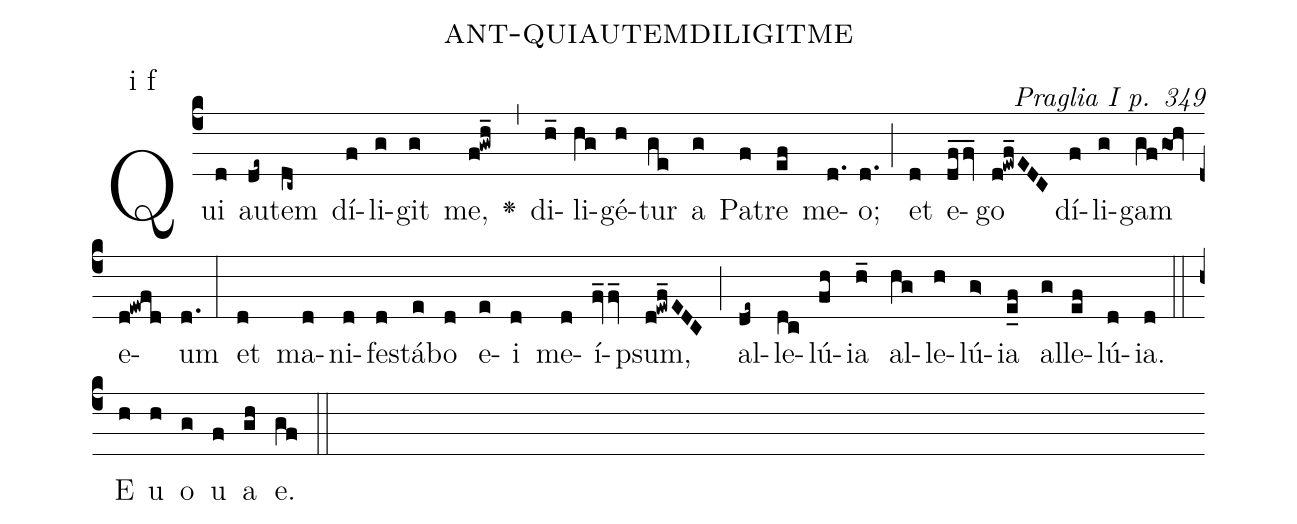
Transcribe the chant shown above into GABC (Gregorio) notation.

name: ant-quiautemdiligitme;
commentary: Praglia I p. 349;
annotation: i f;
%%
(c4) Qui(d) au(de~)tem(dc~) dí(f)li(g)git(g) me,(f!gwh_) <v>\greheightstar</v>(,) di(h_)li(hg)gé(h)tur(ge) a(g) Pa(f)tre(ef) me(d.)o;(d.) (;) et(d) e(df_/fv_)go(d!ewf_EDC) dí(f)li(g)gam(gf/gOh) e(d!ewfd)um(d.) (:) et(d) ma(d)ni(d)fe(d)stá(e)bo(d) e(e)i(d) me(d)í(fv_fv_)psum,(d!ewf_EDC) (;) al(de~)le(dc)lú(fh)ia(h_) al(hg)le(h)lú(g>)ia(e_f) al(g)le(ef)lú(d)ia.(d) (::)
E(h) u(h) o(g) u(f) a(gh) e.(gf) (::)
